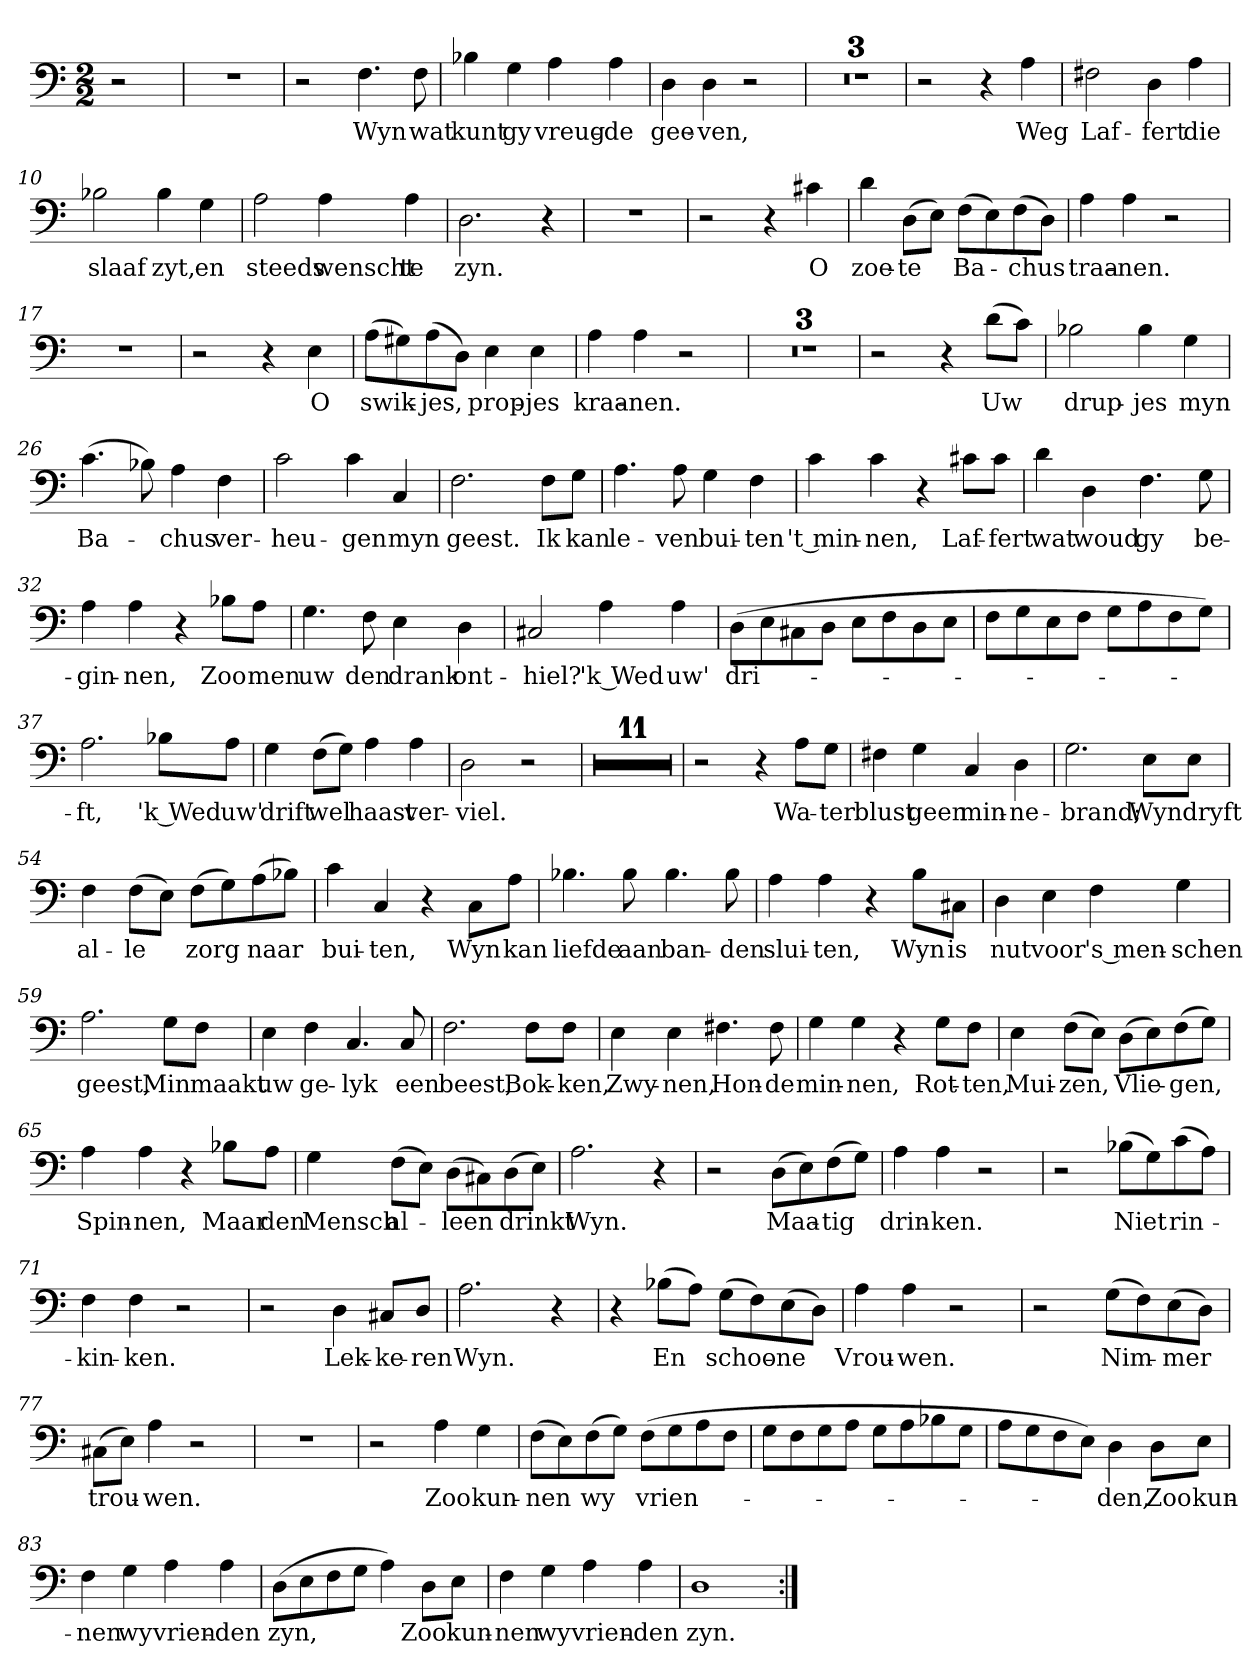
**kern	**text
*part1	*part1
*staff1	*staff1
*clefF4	*
*k[]	*
*D:dor	*
*M2/2	*
*MM120	*
=	=
2r	.
=1	=1
1r	.
=2	=2
2r	.
4.F	Wyn
8F	wat
=3	=3
4B-X	kunt
4G	gy
4A	vreug-
4A	-de
=4	=4
4D	gee-
4D	-ven,
2r	.
=5	=5
1r	.
=6	=6
1r	.
=7	=7
1r	.
=8	=8
2r	.
4r	.
4A	Weg
=9	=9
2F#X	Laf-
4D	-fert
4A	die
=10	=10
2B-X	slaaf
4B-	zyt,
4G	en
=11	=11
2A	steeds
4A	wenscht
4A	te
=12	=12
2.D	zyn.
4r	.
=13	=13
1r	.
=14	=14
2r	.
4r	.
4c#X	O
=15	=15
4d	zoe-
(8D\L	-te
8E\J)	.
(8F\L	Ba-
8E\)	.
(8F\	-chus
8D\J)	.
=16	=16
4A	traa-
4A	-nen.
2r	.
=17	=17
1r	.
=18	=18
2r	.
4r	.
4E	O
=19	=19
(8A\L	swik-
8G#X\)	.
(8A\	-jes,
8D\J)	.
4E	prop-
4E	-jes
=20	=20
4A	kraa-
4A	-nen.
2r	.
=21	=21
1r	.
=22	=22
1r	.
=23	=23
1r	.
=24	=24
2r	.
4r	.
(8d\L	Uw
8c\J)	.
=25	=25
2B-X	drup-
4B-	-jes
4G	myn
=26	=26
(4.c	Ba-
8B-X)	.
4A	-chus
4F	ver-
=27	=27
2c	-heu-
4c	-gen
4C	myn
=28	=28
2.F	geest.
8F\L	Ik
8G\J	kan
=29	=29
4.A	le-
8A	-ven
4G	bui-
4F	-ten
=30	=30
4c	't min-
4c	-nen,
4r	.
8c#X\L	Laf-
8c#\J	-fert
=31	=31
4d	wat
4D	woud
4.F	gy
8G	be-
=32	=32
4A	-gin-
4A	-nen,
4r	.
8B-X\L	Zoo
8A\J	men
=33	=33
4.G	uw
8F	den
4E	drank
4D	ont-
=34	=34
2C#X	-hiel?
4A	'k Wed
4A	uw'
=35	=35
(8D\L	dri-
8E\	.
8C#X\	.
8D\J	.
8E\L	.
8F\	.
8D\	.
8E\J	.
=36	=36
8F\L	.
8G\	.
8E\	.
8F\J	.
8G\L	.
8A\	.
8F\	.
8G\J)	.
=37	=37
2.A	-ft,
8B-X\L	'k Wed
8A\J	uw'
=38	=38
4G	drift
(8F\L	wel
8G\J)	.
4A	haast
4A	ver-
=39	=39
2D	-viel.
2r	.
=40	=40
1r	.
=41	=41
1r	.
=42	=42
1r	.
=43	=43
1r	.
=44	=44
1r	.
=45	=45
1r	.
=46	=46
1r	.
=47	=47
1r	.
=48	=48
1r	.
=49	=49
1r	.
=50	=50
1r	.
=51	=51
2r	.
4r	.
8A\L	Wa-
8G\J	-ter
=52	=52
4F#X	blust
4G	geen
4C	min-
4D	-ne-
=53	=53
2.G	-brand;
8E\L	Wyn
8E\J	dryft
=54	=54
4F	al-
(8F\L	-le
8E\J)	.
(8F\L	zorg
8G\)	.
(8A\	naar
8B-X\J)	.
=55	=55
4c	bui-
4C	-ten,
4r	.
8C\L	Wyn
8A\J	kan
=56	=56
4.B-X	liefde
8B-	aan
4.B-	ban-
8B-	-den
=57	=57
4A	slui-
4A	-ten,
4r	.
8B\L	Wyn
8C#X\J	is
=58	=58
4D	nut
4E	voor
4F	's men-
4G	-schen
=59	=59
2.A	geest,
8G\L	Min
8F\J	maakt
=60	=60
4E	uw
4F	ge-
4.C	-lyk
8C	een
=61	=61
2.F	beest,
8F\L	Bok-
8F\J	-ken,
=62	=62
4E	Zwy-
4E	-nen,
4.F#X	Hon-
8F#	-de
=63	=63
4G	min-
4G	-nen,
4r	.
8G\L	Rot-
8F\J	-ten,
=64	=64
4E	Mui-
(8F\L	-zen,
8E\J)	.
(8D\L	Vlie-
8E\)	.
(8F\	-gen,
8G\J)	.
=65	=65
4A	Spin-
4A	-nen,
4r	.
8B-X\L	Maar
8A\J	den
=66	=66
4G	Mensch
(8F\L	al-
8E\J)	.
(8D\L	-leen
8C#X\)	.
(8D\	drinkt
8E\J)	.
=67	=67
2.A	Wyn.
4r	.
=68	=68
2r	.
(8D\L	Maa-
8E\)	.
(8F\	-tig
8G\J)	.
=69	=69
4A	drin-
4A	-ken.
2r	.
=70	=70
2r	.
(8B-X\L	Niet
8G\)	.
(8c\	rin-
8A\J)	.
=71	=71
4F	-kin-
4F	-ken.
2r	.
=72	=72
2r	.
4D	Lek-
8C#X/L	-ke-
8D/J	-ren
=73	=73
2.A	Wyn.
4r	.
=74	=74
4r	.
(8B-X\L	En
8A\J)	.
(8G\L	schoo-
8F\)	.
(8E\	-ne
8D\J)	.
=75	=75
4A	Vrou-
4A	-wen.
2r	.
=76	=76
2r	.
(8G\L	Nim-
8F\)	.
(8E\	-mer
8D\J)	.
=77	=77
(8C#X\L	trou-
8E\J)	.
4A	-wen.
2r	.
=78	=78
1r	.
=79	=79
2r	.
4A	Zoo
4G	kun-
=80	=80
(8F\L	-nen
8E\)	.
(8F\	wy
8G\J)	.
(8F\L	vrien-
8G\	.
8A\	.
8F\J	.
=81	=81
8G\L	.
8F\	.
8G\	.
8A\J	.
8G\L	.
8A\	.
8B-X\	.
8G\J	.
=82	=82
8A\L	.
8G\	.
8F\	.
8E\J)	.
4D	-den,
8D\L	Zoo
8E\J	kun-
=83	=83
4F	-nen
4G	wy
4A	vrien-
4A	-den
=84	=84
(8D\L	zyn,
8E\	.
8F\	.
8G\J	.
4A)	.
8D\L	Zoo
8E\J	kun-
=85	=85
4F	-nen
4G	wy
4A	vrien-
4A	-den
=86	=86
1D	zyn.
=:|!	=:|!
*-	*-
